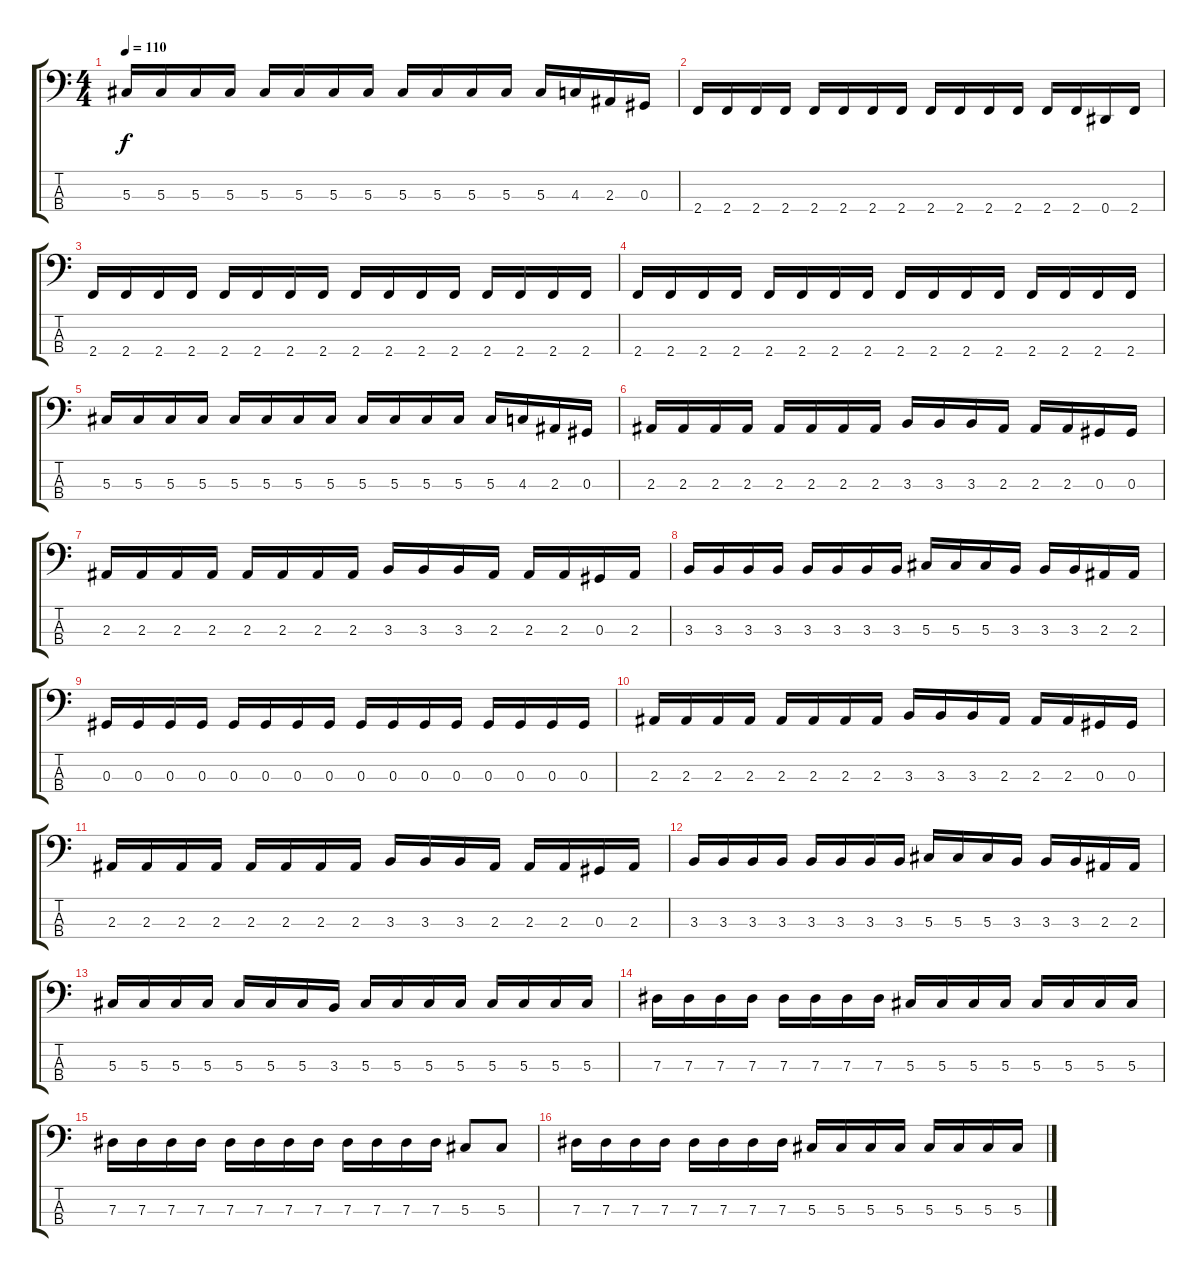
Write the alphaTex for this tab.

\track "" {instrument electricbasspick}
\staff {score tabs}
\tuning (Gb2 Db2 Ab1 Eb1) {hide}
\ts (4 4)
\tempo 110
\clef f4
\ks c
5.3.16{dy f} 5.3.16 5.3.16 5.3.16 5.3.16 5.3.16 5.3.16 5.3.16 5.3.16 5.3.16 5.3.16 5.3.16 5.3.16 4.3.16 2.3.16 0.3.16 |
2.4.16 2.4.16 2.4.16 2.4.16 2.4.16 2.4.16 2.4.16 2.4.16 2.4.16 2.4.16 2.4.16 2.4.16 2.4.16 2.4.16 0.4.16 2.4.16 |
2.4.16 2.4.16 2.4.16 2.4.16 2.4.16 2.4.16 2.4.16 2.4.16 2.4.16 2.4.16 2.4.16 2.4.16 2.4.16 2.4.16 2.4.16 2.4.16 |
2.4.16 2.4.16 2.4.16 2.4.16 2.4.16 2.4.16 2.4.16 2.4.16 2.4.16 2.4.16 2.4.16 2.4.16 2.4.16 2.4.16 2.4.16 2.4.16 |
5.3.16 5.3.16 5.3.16 5.3.16 5.3.16 5.3.16 5.3.16 5.3.16 5.3.16 5.3.16 5.3.16 5.3.16 5.3.16 4.3.16 2.3.16 0.3.16 |
2.3.16 2.3.16 2.3.16 2.3.16 2.3.16 2.3.16 2.3.16 2.3.16 3.3.16 3.3.16 3.3.16 2.3.16 2.3.16 2.3.16 0.3.16 0.3.16 |
2.3.16 2.3.16 2.3.16 2.3.16 2.3.16 2.3.16 2.3.16 2.3.16 3.3.16 3.3.16 3.3.16 2.3.16 2.3.16 2.3.16 0.3.16 2.3.16 |
3.3.16 3.3.16 3.3.16 3.3.16 3.3.16 3.3.16 3.3.16 3.3.16 5.3.16 5.3.16 5.3.16 3.3.16 3.3.16 3.3.16 2.3.16 2.3.16 |
0.3.16 0.3.16 0.3.16 0.3.16 0.3.16 0.3.16 0.3.16 0.3.16 0.3.16 0.3.16 0.3.16 0.3.16 0.3.16 0.3.16 0.3.16 0.3.16 |
2.3.16 2.3.16 2.3.16 2.3.16 2.3.16 2.3.16 2.3.16 2.3.16 3.3.16 3.3.16 3.3.16 2.3.16 2.3.16 2.3.16 0.3.16 0.3.16 |
2.3.16 2.3.16 2.3.16 2.3.16 2.3.16 2.3.16 2.3.16 2.3.16 3.3.16 3.3.16 3.3.16 2.3.16 2.3.16 2.3.16 0.3.16 2.3.16 |
3.3.16 3.3.16 3.3.16 3.3.16 3.3.16 3.3.16 3.3.16 3.3.16 5.3.16 5.3.16 5.3.16 3.3.16 3.3.16 3.3.16 2.3.16 2.3.16 |
5.3.16 5.3.16 5.3.16 5.3.16 5.3.16 5.3.16 5.3.16 3.3.16 5.3.16 5.3.16 5.3.16 5.3.16 5.3.16 5.3.16 5.3.16 5.3.16 |
7.3.16 7.3.16 7.3.16 7.3.16 7.3.16 7.3.16 7.3.16 7.3.16 5.3.16 5.3.16 5.3.16 5.3.16 5.3.16 5.3.16 5.3.16 5.3.16 |
7.3.16 7.3.16 7.3.16 7.3.16 7.3.16 7.3.16 7.3.16 7.3.16 7.3.16 7.3.16 7.3.16 7.3.16 5.3.8 5.3.8 |
7.3.16 7.3.16 7.3.16 7.3.16 7.3.16 7.3.16 7.3.16 7.3.16 5.3.16 5.3.16 5.3.16 5.3.16 5.3.16 5.3.16 5.3.16 5.3.16
